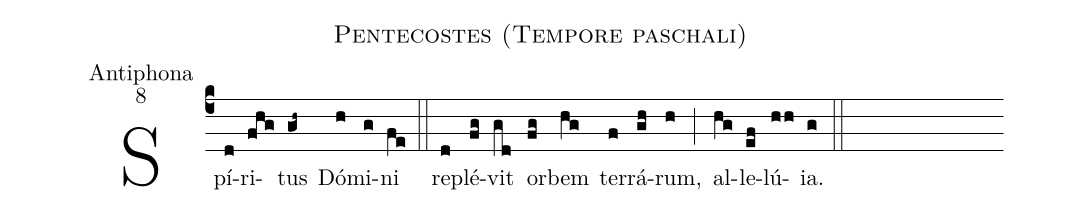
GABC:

name:Pentecostes (Tempore paschali);
office-part:Antiphona;
mode:8;
%%
(c4) Spí(d)ri(fhg)tus(gh~) Dó(h)mi(g)ni(fe) (::) re(d)plé(fg)vit(gd) or(fg)bem(hg) ter(f)rá(gh)rum,(h) (;) al(hg)le(ef)lú(hh)ia.(g) (::)
